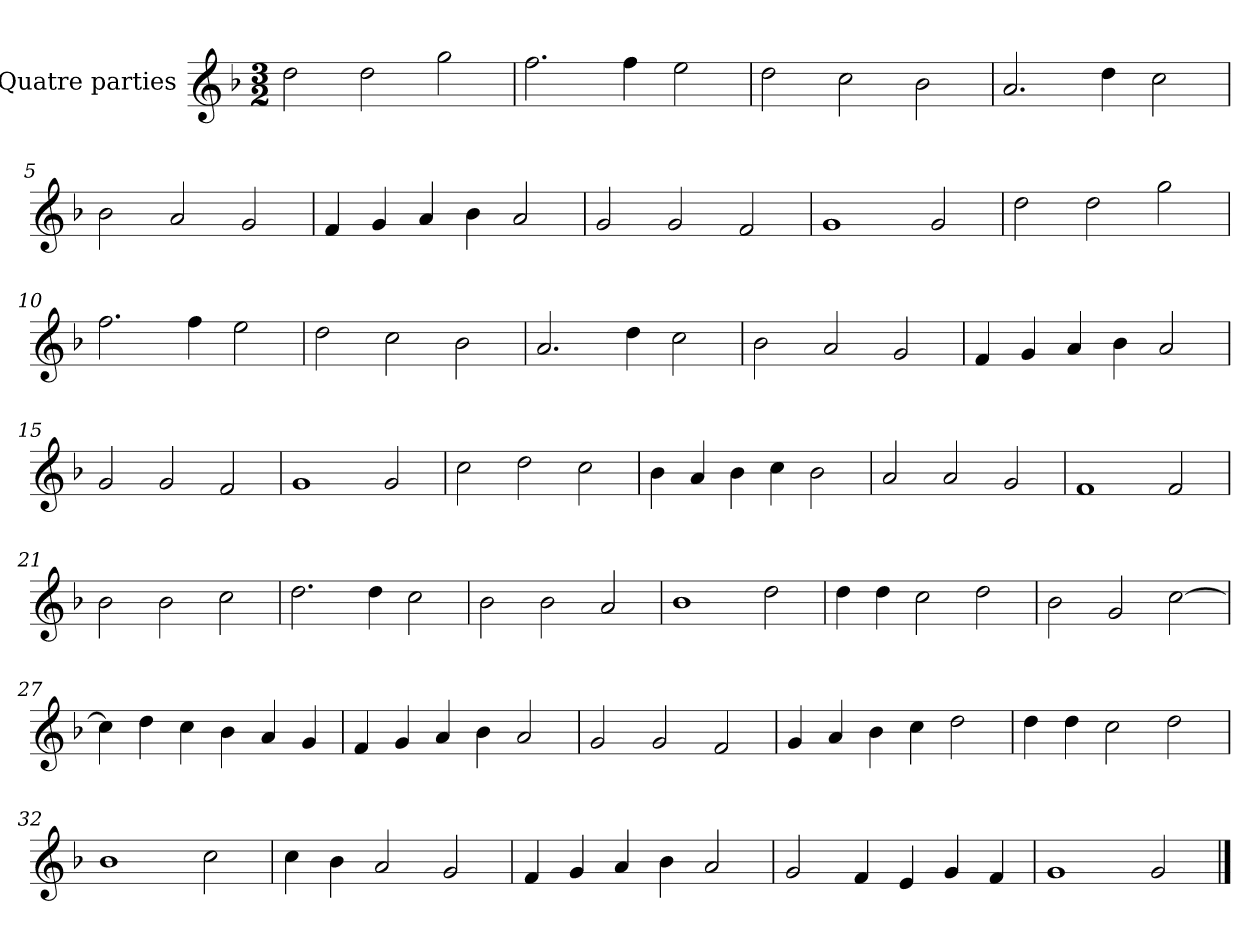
**kern
*part1
*staff1
*I"Quatre parties
*clefG2
*k[b-]
*M3/2
*MM180
=1
2dd\
2dd\
2gg\
=2
2.ff\
4ff\
2ee\
=3
2dd\
2cc\
2b-\
=4
2.a/
4dd\
2cc\
=5
2b-\
2a/
2g/
=6
4f/
4g/
4a/
4b-\
2a/
=7
2g/
2g/
2f/
=8
1g
2g/
=9
2dd\
2dd\
2gg\
=10
2.ff\
4ff\
2ee\
=11
2dd\
2cc\
2b-\
=12
2.a/
4dd\
2cc\
=13
2b-\
2a/
2g/
=14
4f/
4g/
4a/
4b-\
2a/
=15
2g/
2g/
2f/
=16
1g
2g/
=17
2cc\
2dd\
2cc\
=18
4b-\
4a/
4b-\
4cc\
2b-\
=19
2a/
2a/
2g/
=20
1f
2f/
=21
2b-\
2b-\
2cc\
=22
2.dd\
4dd\
2cc\
=23
2b-\
2b-\
2a/
=24
1b-
2dd\
=25
4dd\
4dd\
2cc\
2dd\
=26
2b-\
2g/
[2cc\
=27
4cc\]
4dd\
4cc\
4b-\
4a/
4g/
=28
4f/
4g/
4a/
4b-\
2a/
=29
2g/
2g/
2f/
=30
4g/
4a/
4b-\
4cc\
2dd\
=31
4dd\
4dd\
2cc\
2dd\
=32
1b-
2cc\
=33
4cc\
4b-\
2a/
2g/
=34
4f/
4g/
4a/
4b-\
2a/
=35
2g/
4f/
4e/
4g/
4f/
=36
1g
2g/
==
*-
